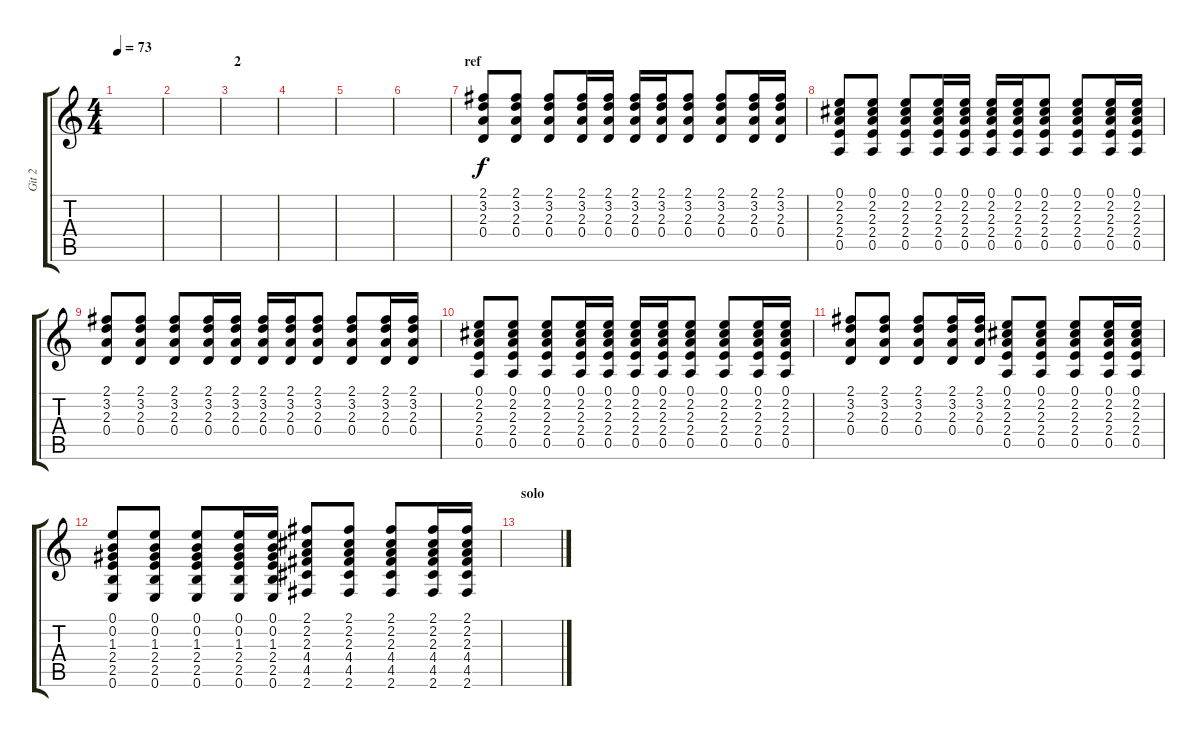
\track ("Git 2" "Git 2") {instrument acousticguitarsteel}
\staff {score tabs}
\tuning (E4 B3 G3 D3 A2 E2) {hide}
\ts (4 4)
\tempo 73
\clef g2
\ks c
|
|
\section ("" "2")
|
|
|
|
\section ("" "ref")
(2.1 3.2 2.3 0.4).8 (2.1 3.2 2.3 0.4).8 (2.1 3.2 2.3 0.4).8 (2.1 3.2 2.3 0.4).16 (2.1 3.2 2.3 0.4).16 (2.1 3.2 2.3 0.4).16 (2.1 3.2 2.3 0.4).16 (2.1 3.2 2.3 0.4).8 (2.1 3.2 2.3 0.4).8 (2.1 3.2 2.3 0.4).16 (2.1 3.2 2.3 0.4).16 |
(0.1 2.2 2.3 2.4 0.5).8 (0.1 2.2 2.3 2.4 0.5).8 (0.1 2.2 2.3 2.4 0.5).8 (0.1 2.2 2.3 2.4 0.5).16 (0.1 2.2 2.3 2.4 0.5).16 (0.1 2.2 2.3 2.4 0.5).16 (0.1 2.2 2.3 2.4 0.5).16 (0.1 2.2 2.3 2.4 0.5).8 (0.1 2.2 2.3 2.4 0.5).8 (0.1 2.2 2.3 2.4 0.5).16 (0.1 2.2 2.3 2.4 0.5).16 |
(2.1 3.2 2.3 0.4).8 (2.1 3.2 2.3 0.4).8 (2.1 3.2 2.3 0.4).8 (2.1 3.2 2.3 0.4).16 (2.1 3.2 2.3 0.4).16 (2.1 3.2 2.3 0.4).16 (2.1 3.2 2.3 0.4).16 (2.1 3.2 2.3 0.4).8 (2.1 3.2 2.3 0.4).8 (2.1 3.2 2.3 0.4).16 (2.1 3.2 2.3 0.4).16 |
(0.1 2.2 2.3 2.4 0.5).8 (0.1 2.2 2.3 2.4 0.5).8 (0.1 2.2 2.3 2.4 0.5).8 (0.1 2.2 2.3 2.4 0.5).16 (0.1 2.2 2.3 2.4 0.5).16 (0.1 2.2 2.3 2.4 0.5).16 (0.1 2.2 2.3 2.4 0.5).16 (0.1 2.2 2.3 2.4 0.5).8 (0.1 2.2 2.3 2.4 0.5).8 (0.1 2.2 2.3 2.4 0.5).16 (0.1 2.2 2.3 2.4 0.5).16 |
(2.1 3.2 2.3 0.4).8 (2.1 3.2 2.3 0.4).8 (2.1 3.2 2.3 0.4).8 (2.1 3.2 2.3 0.4).16 (2.1 3.2 2.3 0.4).16 (0.1 2.2 2.3 2.4 0.5).8 (0.1 2.2 2.3 2.4 0.5).8 (0.1 2.2 2.3 2.4 0.5).8 (0.1 2.2 2.3 2.4 0.5).16 (0.1 2.2 2.3 2.4 0.5).16 |
(0.1 0.2 1.3 2.4 2.5 0.6).8 (0.1 0.2 1.3 2.4 2.5 0.6).8 (0.1 0.2 1.3 2.4 2.5 0.6).8 (0.1 0.2 1.3 2.4 2.5 0.6).16 (0.1 0.2 1.3 2.4 2.5 0.6).16 (2.1 2.2 2.3 4.4 4.5 2.6).8 (2.1 2.2 2.3 4.4 4.5 2.6).8 (2.1 2.2 2.3 4.4 4.5 2.6).8 (2.1 2.2 2.3 4.4 4.5 2.6).16 (2.1 2.2 2.3 4.4 4.5 2.6).16 |
\section ("" "solo")
